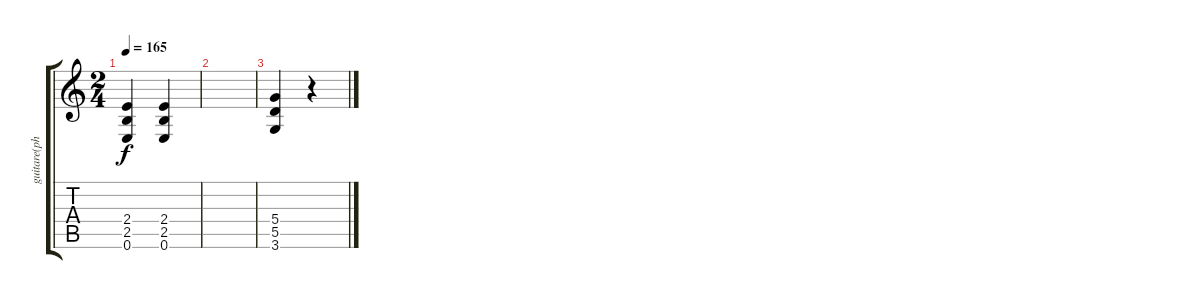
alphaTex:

\track ("guitare(phil)" "guitare(ph") {instrument distortionguitar}
\staff {score tabs}
\tuning (E4 B3 G3 D3 A2 E2) {hide}
\ts (2 4)
\tempo 165
\clef g2
\ks c
(2.4 2.5 0.6).4{dy f} (2.4 2.5 0.6).4 |
|
(5.4 5.5 3.6).4 r.4
